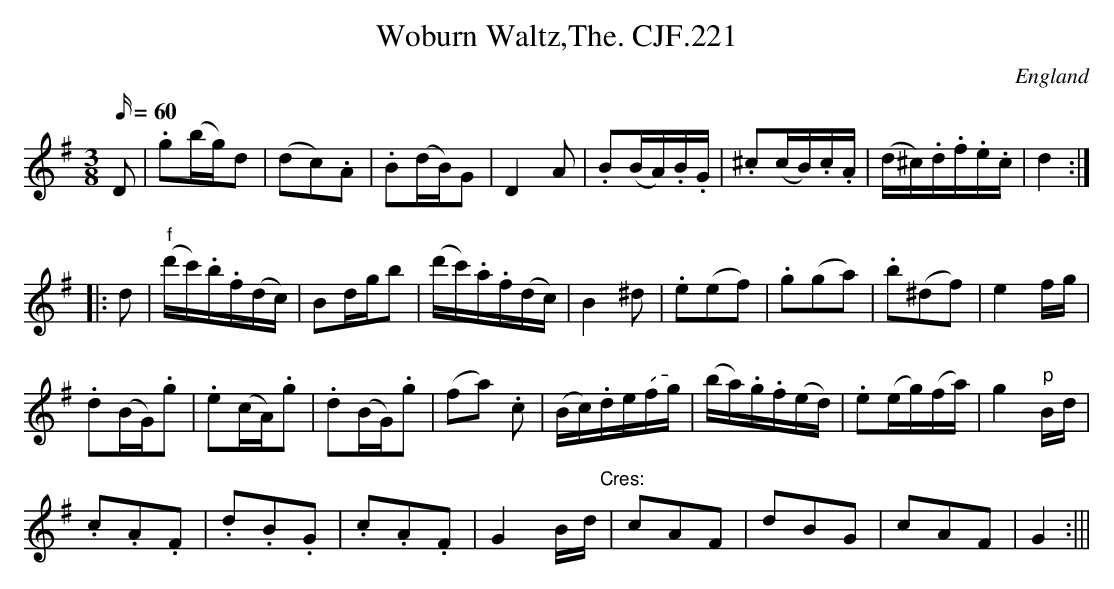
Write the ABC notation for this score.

X:1
T:Woburn Waltz,The. CJF.221
M:3/8
L:1/16
Q:60
O:England
K:G
D2|.g2(bg)d2|(d2c2).A2|.B2(dB)G2|D4A2|.B2(BA).B.G|\
.^c2(cB).c.A|(d^c).d.f.e.c|d4:||:!d2|
"f"(d'c').b.f(dc)|B2dgb2|(d'c').a.f(dc)|B4^d2|.e2(e2f2)|\
.g2(g2a2)|.b2(^d2f2)|e4fg|!.d2(BG).g2|
.e2(cA).g2|.d2(BG).g2|(f2a2) .c2|(Bc).de.(fg)|(ba).g.f(ed)|\
.e2(eg)(fa)|g4"p"Bd|!.c2.A2.F2|
.d2.B2.G2|.c2.A2.F2|G4Bd"Cres:"|c2A2F2|d2B2G2|c2A2F2|G4:|||
